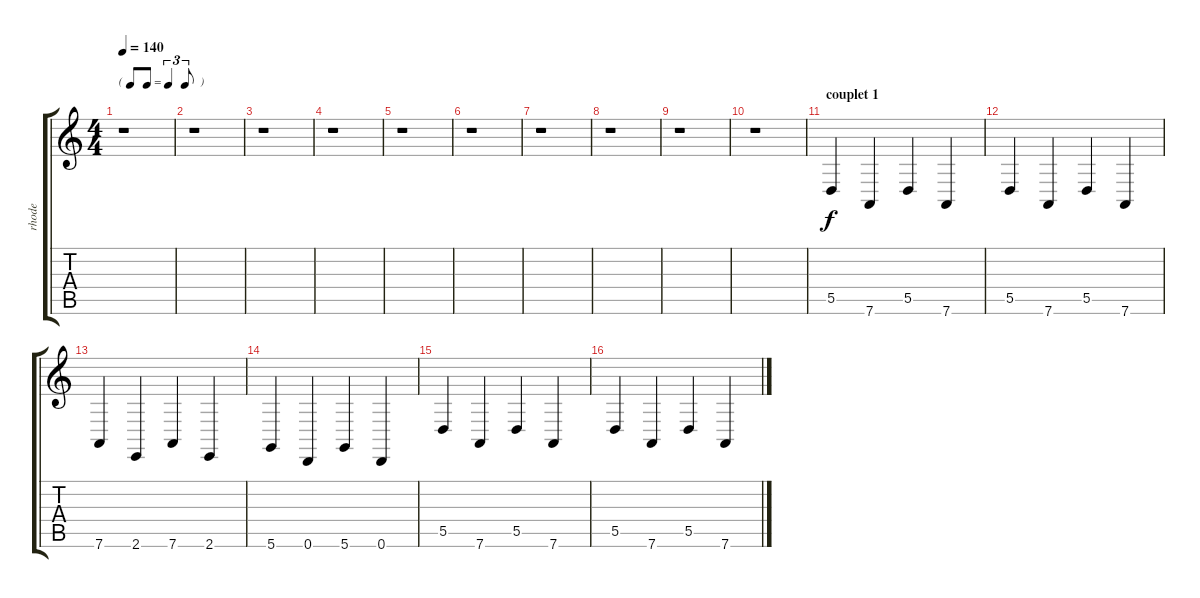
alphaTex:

\track ("rhode" "rhode") {instrument electricpiano1}
\staff {score tabs}
\tuning (E4 B3 G3 D3 A2 D2) {hide}
\ts (4 4)
\tf triplet8th
\tempo 140
\clef g2
\ks c
r.1{dy f instrument electricpiano1} |
r.1 |
r.1 |
r.1 |
r.1 |
r.1 |
r.1 |
r.1 |
r.1 |
r.1 |
\section ("" "couplet 1")
5.5.4 7.6.4 5.5.4 7.6.4 |
5.5.4 7.6.4 5.5.4 7.6.4 |
7.6.4 2.6.4 7.6.4 2.6.4 |
5.6.4 0.6.4 5.6.4 0.6.4 |
5.5.4 7.6.4 5.5.4 7.6.4 |
5.5.4 7.6.4 5.5.4 7.6.4
